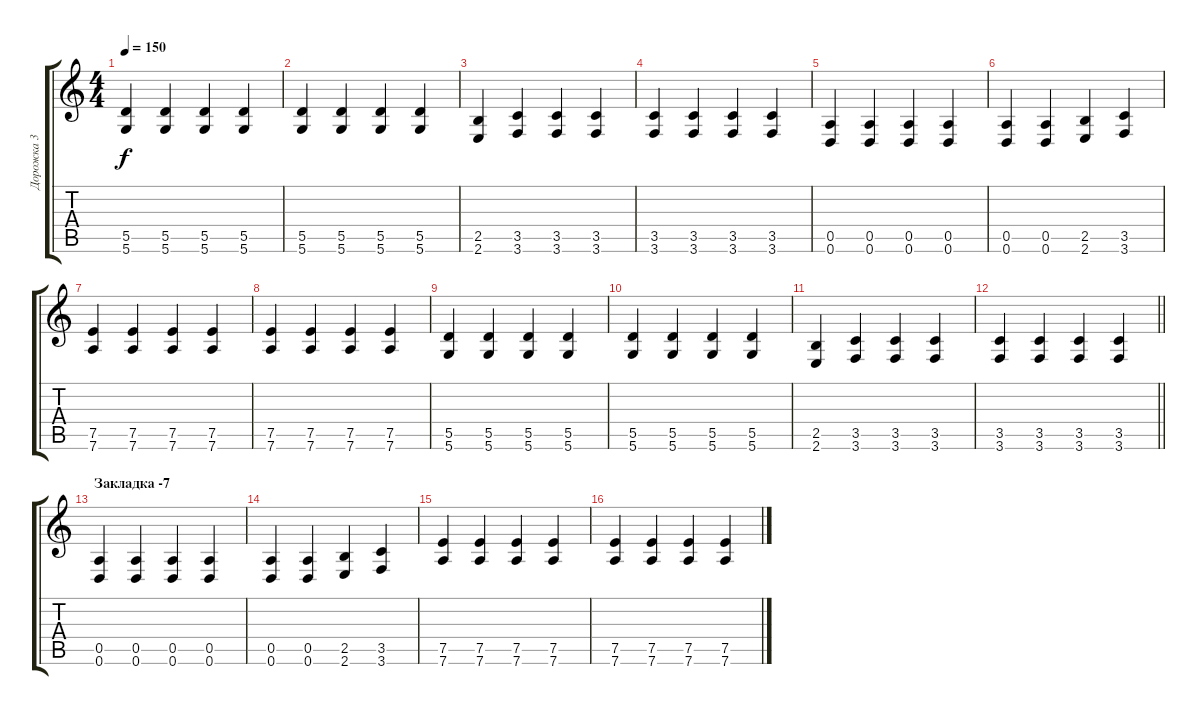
\track ("Дорожка 3" "Дорожка 3") {instrument distortionguitar}
\staff {score tabs}
\tuning (E4 B3 G3 D3 A2 D2) {hide}
\ts (4 4)
\tempo 150
\clef g2
\ks c
(5.5 5.6).4{dy f} (5.5 5.6).4 (5.5 5.6).4 (5.5 5.6).4 |
(5.5 5.6).4 (5.5 5.6).4 (5.5 5.6).4 (5.5 5.6).4 |
(2.5 2.6).4 (3.5 3.6).4 (3.5 3.6).4 (3.5 3.6).4 |
(3.5 3.6).4 (3.5 3.6).4 (3.5 3.6).4 (3.5 3.6).4 |
(0.5 0.6).4 (0.5 0.6).4 (0.5 0.6).4 (0.5 0.6).4 |
(0.5 0.6).4 (0.5 0.6).4 (2.5 2.6).4 (3.5 3.6).4 |
(7.5 7.6).4 (7.5 7.6).4 (7.5 7.6).4 (7.5 7.6).4 |
(7.5 7.6).4 (7.5 7.6).4 (7.5 7.6).4 (7.5 7.6).4 |
(5.5 5.6).4 (5.5 5.6).4 (5.5 5.6).4 (5.5 5.6).4 |
(5.5 5.6).4 (5.5 5.6).4 (5.5 5.6).4 (5.5 5.6).4 |
(2.5 2.6).4 (3.5 3.6).4 (3.5 3.6).4 (3.5 3.6).4 |
\barLineRight lightlight
(3.5 3.6).4 (3.5 3.6).4 (3.5 3.6).4 (3.5 3.6).4 |
\section ("" "Закладка -7")
(0.5 0.6).4 (0.5 0.6).4 (0.5 0.6).4 (0.5 0.6).4 |
(0.5 0.6).4 (0.5 0.6).4 (2.5 2.6).4 (3.5 3.6).4 |
(7.5 7.6).4 (7.5 7.6).4 (7.5 7.6).4 (7.5 7.6).4 |
(7.5 7.6).4 (7.5 7.6).4 (7.5 7.6).4 (7.5 7.6).4
